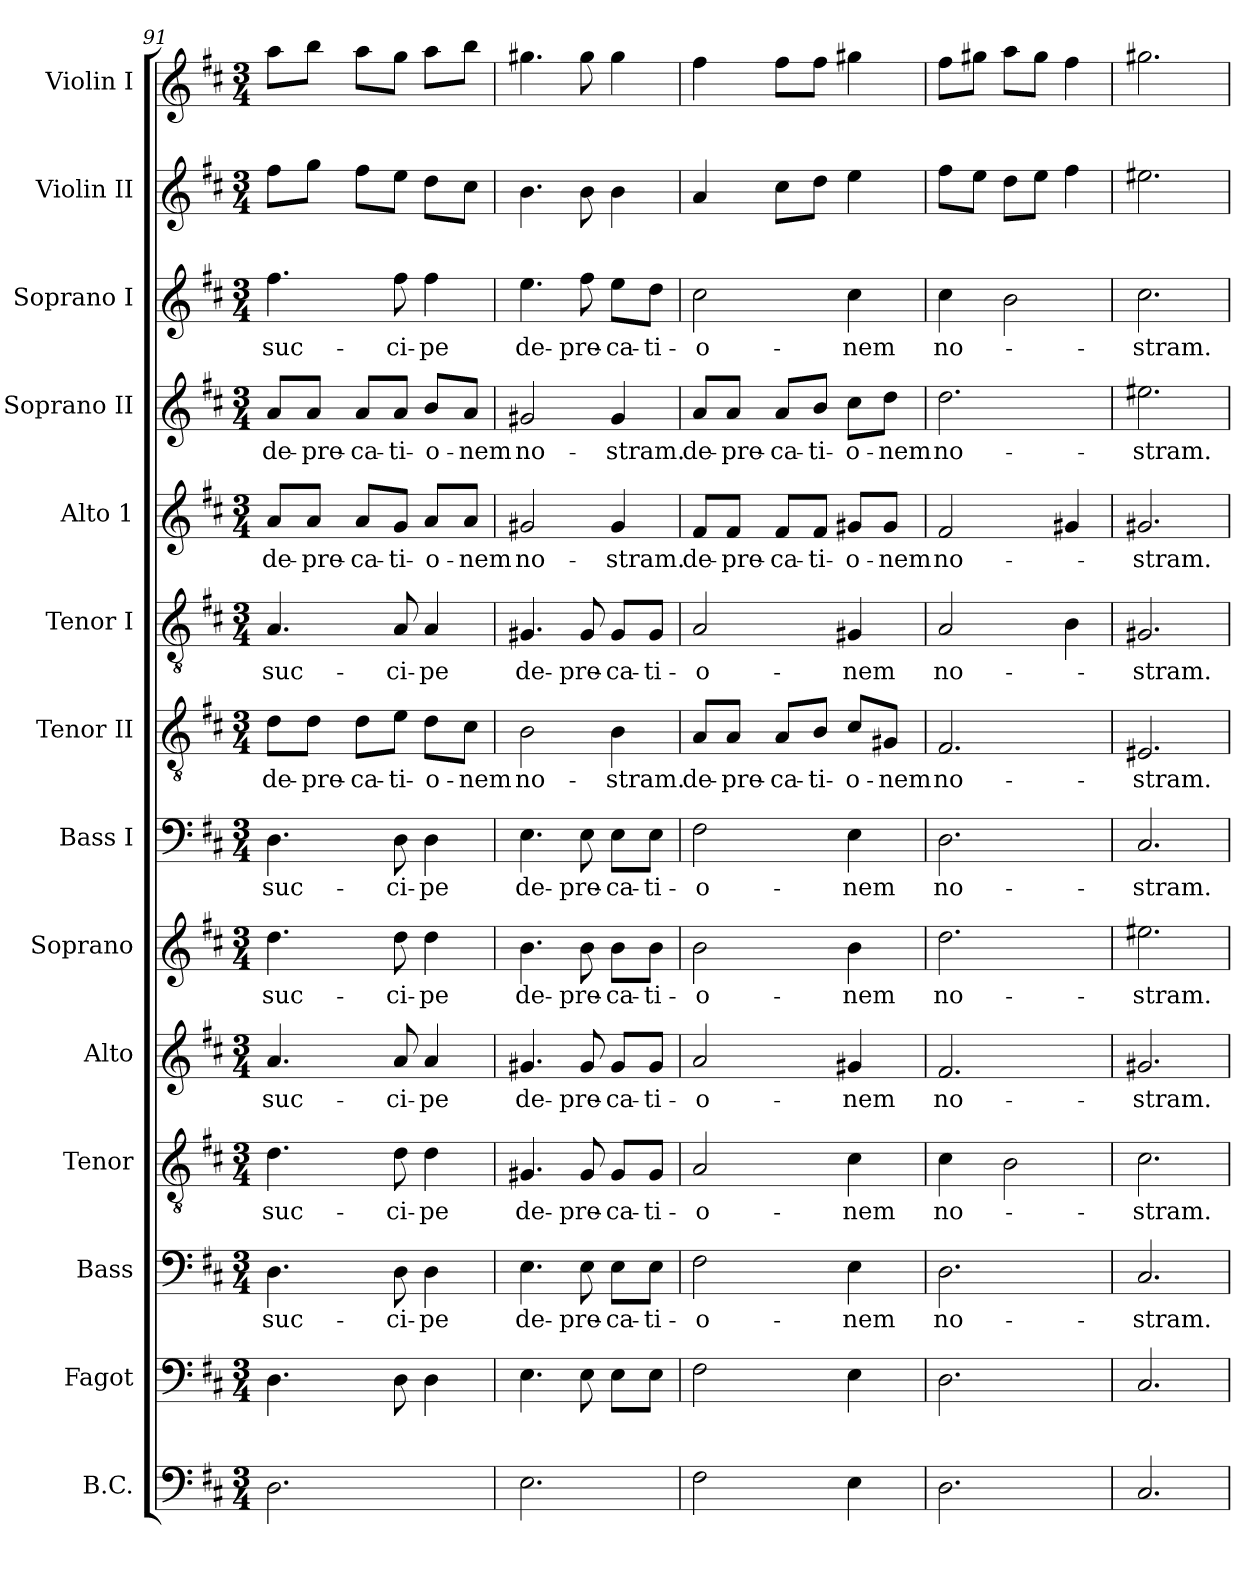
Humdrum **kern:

**kern	**kern	**kern	**text	**kern	**text	**kern	**text	**kern	**text	**kern	**text	**kern	**text	**kern	**text	**kern	**text	**kern	**text	**kern	**text	**kern	**kern
*part14	*part13	*part12	*part12	*part11	*part11	*part10	*part10	*part9	*part9	*part8	*part8	*part7	*part7	*part6	*part6	*part5	*part5	*part4	*part4	*part3	*part3	*part2	*part1
*staff14	*staff13	*staff12	*staff12	*staff11	*staff11	*staff10	*staff10	*staff9	*staff9	*staff8	*staff8	*staff7	*staff7	*staff6	*staff6	*staff5	*staff5	*staff4	*staff4	*staff3	*staff3	*staff2	*staff1
*I"B.C.	*I"Fagot	*I"Bass	*	*I"Tenor	*	*I"Alto	*	*I"Soprano	*	*I"Bass I	*	*I"Tenor II	*	*I"Tenor I	*	*I"Alto 1	*	*I"Soprano II	*	*I"Soprano I	*	*I"Violin II	*I"Violin I
*I'B.C.	*I'Fg	*	*	*I'T-R	*	*	*	*I'S-R	*	*I'B1	*	*I'T2	*	*I'T1	*	*I'A1	*	*I'S2	*	*I'S1	*	*I'Vln. II	*I'Vln. I
*clefF4	*clefF4	*clefF4	*	*clefGv2	*	*clefG2	*	*clefG2	*	*clefF4	*	*clefGv2	*	*clefGv2	*	*clefG2	*	*clefG2	*	*clefG2	*	*clefG2	*clefG2
*k[f#c#]	*k[f#c#]	*k[f#c#]	*	*k[f#c#]	*	*k[f#c#]	*	*k[f#c#]	*	*k[f#c#]	*	*k[f#c#]	*	*k[f#c#]	*	*k[f#c#]	*	*k[f#c#]	*	*k[f#c#]	*	*k[f#c#]	*k[f#c#]
*D:	*D:	*D:	*	*D:	*	*D:	*	*D:	*	*D:	*	*D:	*	*D:	*	*D:	*	*D:	*	*D:	*	*D:	*D:
*M3/4	*M3/4	*M3/4	*	*M3/4	*	*M3/4	*	*M3/4	*	*M3/4	*	*M3/4	*	*M3/4	*	*M3/4	*	*M3/4	*	*M3/4	*	*M3/4	*M3/4
=91	=91	=91	=91	=91	=91	=91	=91	=91	=91	=91	=91	=91	=91	=91	=91	=91	=91	=91	=91	=91	=91	=91	=91
!	!	!	!LO:LY:b	!	!LO:LY:b	!	!LO:LY:b	!	!LO:LY:b	!	!LO:LY:b	!	!LO:LY:b	!	!LO:LY:b	!	!LO:LY:b	!	!LO:LY:b	!	!LO:LY:b	!	!
2.D\	4.D\	4.D\	suc-	4.d\	suc-	4.a/	suc-	4.dd\	suc-	4.D\	suc-	8d\L	de-	4.A/	suc-	8a/L	de-	8a/L	de-	4.ff#\	suc-	8ff#\L	8aa\L
!	!	!	!	!	!	!	!	!	!	!	!	!	!LO:LY:b	!	!	!	!LO:LY:b	!	!LO:LY:b	!	!	!	!
.	.	.	.	.	.	.	.	.	.	.	.	8d\J	-pre-	.	.	8a/J	-pre-	8a/J	-pre-	.	.	8gg\J	8bb\J
!	!	!	!	!	!	!	!	!	!	!	!	!	!LO:LY:b	!	!	!	!LO:LY:b	!	!LO:LY:b	!	!	!	!
.	.	.	.	.	.	.	.	.	.	.	.	8d\L	-ca-	.	.	8a/L	-ca-	8a/L	-ca-	.	.	8ff#\L	8aa\L
!	!	!	!LO:LY:b	!	!LO:LY:b	!	!LO:LY:b	!	!LO:LY:b	!	!LO:LY:b	!	!LO:LY:b	!	!LO:LY:b	!	!LO:LY:b	!	!LO:LY:b	!	!LO:LY:b	!	!
.	8D\	8D\	-ci-	8d\	-ci-	8a/	-ci-	8dd\	-ci-	8D\	-ci-	8e\J	-ti-	8A/	-ci-	8g/J	-ti-	8a/J	-ti-	8ff#\	-ci-	8ee\J	8gg\J
!	!	!	!LO:LY:b	!	!LO:LY:b	!	!LO:LY:b	!	!LO:LY:b	!	!LO:LY:b	!	!LO:LY:b	!	!LO:LY:b	!	!LO:LY:b	!	!LO:LY:b	!	!LO:LY:b	!	!
.	4D\	4D\	-pe	4d\	-pe	4a/	-pe	4dd\	-pe	4D\	-pe	8d\L	-o-	4A/	-pe	8a/L	-o-	8b/L	-o-	4ff#\	-pe	8dd\L	8aa\L
!	!	!	!	!	!	!	!	!	!	!	!	!	!LO:LY:b	!	!	!	!LO:LY:b	!	!LO:LY:b	!	!	!	!
.	.	.	.	.	.	.	.	.	.	.	.	8c#\J	-nem	.	.	8a/J	-nem	8a/J	-nem	.	.	8cc#\J	8bb\J
!!LO:PB:g=z
=92	=92	=92	=92	=92	=92	=92	=92	=92	=92	=92	=92	=92	=92	=92	=92	=92	=92	=92	=92	=92	=92	=92	=92
!	!	!	!LO:LY:b	!	!LO:LY:b	!	!LO:LY:b	!	!LO:LY:b	!	!LO:LY:b	!	!LO:LY:b	!	!LO:LY:b	!	!LO:LY:b	!	!LO:LY:b	!	!LO:LY:b	!	!
2.E\	4.E\	4.E\	de-	4.G#X/	de-	4.g#X/	de-	4.b\	de-	4.E\	de-	2B\	no-	4.G#X/	de-	2g#X/	no-	2g#X/	no-	4.ee\	de-	4.b\	4.gg#X\
!	!	!	!LO:LY:b	!	!LO:LY:b	!	!LO:LY:b	!	!LO:LY:b	!	!LO:LY:b	!	!	!	!LO:LY:b	!	!	!	!	!	!LO:LY:b	!	!
.	8E\	8E\	-pre-	8G#/	-pre-	8g#/	-pre-	8b\	-pre-	8E\	-pre-	.	.	8G#/	-pre-	.	.	.	.	8ff#\	-pre-	8b\	8gg#\
!	!	!	!LO:LY:b	!	!LO:LY:b	!	!LO:LY:b	!	!LO:LY:b	!	!LO:LY:b	!	!LO:LY:b	!	!LO:LY:b	!	!LO:LY:b	!	!LO:LY:b	!	!LO:LY:b	!	!
.	8E\L	8E\L	-ca-	8G#/L	-ca-	8g#/L	-ca-	8b\L	-ca-	8E\L	-ca-	4B\	-stram.	8G#/L	-ca-	4g#/	-stram.	4g#/	-stram.	8ee\L	-ca-	4b\	4gg#\
!	!	!	!LO:LY:b	!	!LO:LY:b	!	!LO:LY:b	!	!LO:LY:b	!	!LO:LY:b	!	!	!	!LO:LY:b	!	!	!	!	!	!LO:LY:b	!	!
.	8E\J	8E\J	-ti-	8G#/J	-ti-	8g#/J	-ti-	8b\J	-ti-	8E\J	-ti-	.	.	8G#/J	-ti-	.	.	.	.	8dd\J	-ti-	.	.
=93	=93	=93	=93	=93	=93	=93	=93	=93	=93	=93	=93	=93	=93	=93	=93	=93	=93	=93	=93	=93	=93	=93	=93
!	!	!	!LO:LY:b	!	!LO:LY:b	!	!LO:LY:b	!	!LO:LY:b	!	!LO:LY:b	!	!LO:LY:b	!	!LO:LY:b	!	!LO:LY:b	!	!LO:LY:b	!	!LO:LY:b	!	!
2F#\	2F#\	2F#\	-o-	2A/	-o-	2a/	-o-	2b\	-o-	2F#\	-o-	8A/L	de-	2A/	-o-	8f#/L	de-	8a/L	de-	2cc#\	-o-	4a/	4ff#\
!	!	!	!	!	!	!	!	!	!	!	!	!	!LO:LY:b	!	!	!	!LO:LY:b	!	!LO:LY:b	!	!	!	!
.	.	.	.	.	.	.	.	.	.	.	.	8A/J	-pre-	.	.	8f#/J	-pre-	8a/J	-pre-	.	.	.	.
!	!	!	!	!	!	!	!	!	!	!	!	!	!LO:LY:b	!	!	!	!LO:LY:b	!	!LO:LY:b	!	!	!	!
.	.	.	.	.	.	.	.	.	.	.	.	8A/L	-ca-	.	.	8f#/L	-ca-	8a/L	-ca-	.	.	8cc#\L	8ff#\L
!	!	!	!	!	!	!	!	!	!	!	!	!	!LO:LY:b	!	!	!	!LO:LY:b	!	!LO:LY:b	!	!	!	!
.	.	.	.	.	.	.	.	.	.	.	.	8B/J	-ti-	.	.	8f#/J	-ti-	8b/J	-ti-	.	.	8dd\J	8ff#\J
!	!	!	!LO:LY:b	!	!LO:LY:b	!	!LO:LY:b	!	!LO:LY:b	!	!LO:LY:b	!	!LO:LY:b	!	!LO:LY:b	!	!LO:LY:b	!	!LO:LY:b	!	!LO:LY:b	!	!
4E\	4E\	4E\	-nem	4c#\	-nem	4g#X/	-nem	4b\	-nem	4E\	-nem	8c#/L	-o-	4G#X/	-nem	8g#X/L	-o-	8cc#\L	-o-	4cc#\	-nem	4ee\	4gg#X\
!	!	!	!	!	!	!	!	!	!	!	!	!	!LO:LY:b	!	!	!	!LO:LY:b	!	!LO:LY:b	!	!	!	!
.	.	.	.	.	.	.	.	.	.	.	.	8G#X/J	-nem	.	.	8g#/J	-nem	8dd\J	-nem	.	.	.	.
=94	=94	=94	=94	=94	=94	=94	=94	=94	=94	=94	=94	=94	=94	=94	=94	=94	=94	=94	=94	=94	=94	=94	=94
!	!	!	!LO:LY:b	!	!LO:LY:b	!	!LO:LY:b	!	!LO:LY:b	!	!LO:LY:b	!	!LO:LY:b	!	!LO:LY:b	!	!LO:LY:b	!	!LO:LY:b	!	!LO:LY:b	!	!
2.D\	2.D\	2.D\	no-	4c#\	no-	2.f#/	no-	2.dd\	no-	2.D\	no-	2.F#/	no-	2A/	no-	2f#/	no-	2.dd\	no-	4cc#\	no-	8ff#\L	8ff#\L
.	.	.	.	.	.	.	.	.	.	.	.	.	.	.	.	.	.	.	.	.	.	8ee\J	8gg#X\J
.	.	.	.	2B\	.	.	.	.	.	.	.	.	.	.	.	.	.	.	.	2b\	.	8dd\L	8aa\L
.	.	.	.	.	.	.	.	.	.	.	.	.	.	.	.	.	.	.	.	.	.	8ee\J	8gg#\J
.	.	.	.	.	.	.	.	.	.	.	.	.	.	4B\	.	4g#X/	.	.	.	.	.	4ff#\	4ff#\
=95	=95	=95	=95	=95	=95	=95	=95	=95	=95	=95	=95	=95	=95	=95	=95	=95	=95	=95	=95	=95	=95	=95	=95
!	!	!	!LO:LY:b	!	!LO:LY:b	!	!LO:LY:b	!	!LO:LY:b	!	!LO:LY:b	!	!LO:LY:b	!	!LO:LY:b	!	!LO:LY:b	!	!LO:LY:b	!	!LO:LY:b	!	!
2.C#/	2.C#/	2.C#/	-stram.	2.c#\	-stram.	2.g#X/	-stram.	2.ee#X\	-stram.	2.C#/	-stram.	2.E#X/	-stram.	2.G#X/	-stram.	2.g#X/	-stram.	2.ee#X\	-stram.	2.cc#\	-stram.	2.ee#X\	2.gg#X\
=	=	=	=	=	=	=	=	=	=	=	=	=	=	=	=	=	=	=	=	=	=	=	=
*-	*-	*-	*-	*-	*-	*-	*-	*-	*-	*-	*-	*-	*-	*-	*-	*-	*-	*-	*-	*-	*-	*-	*-
